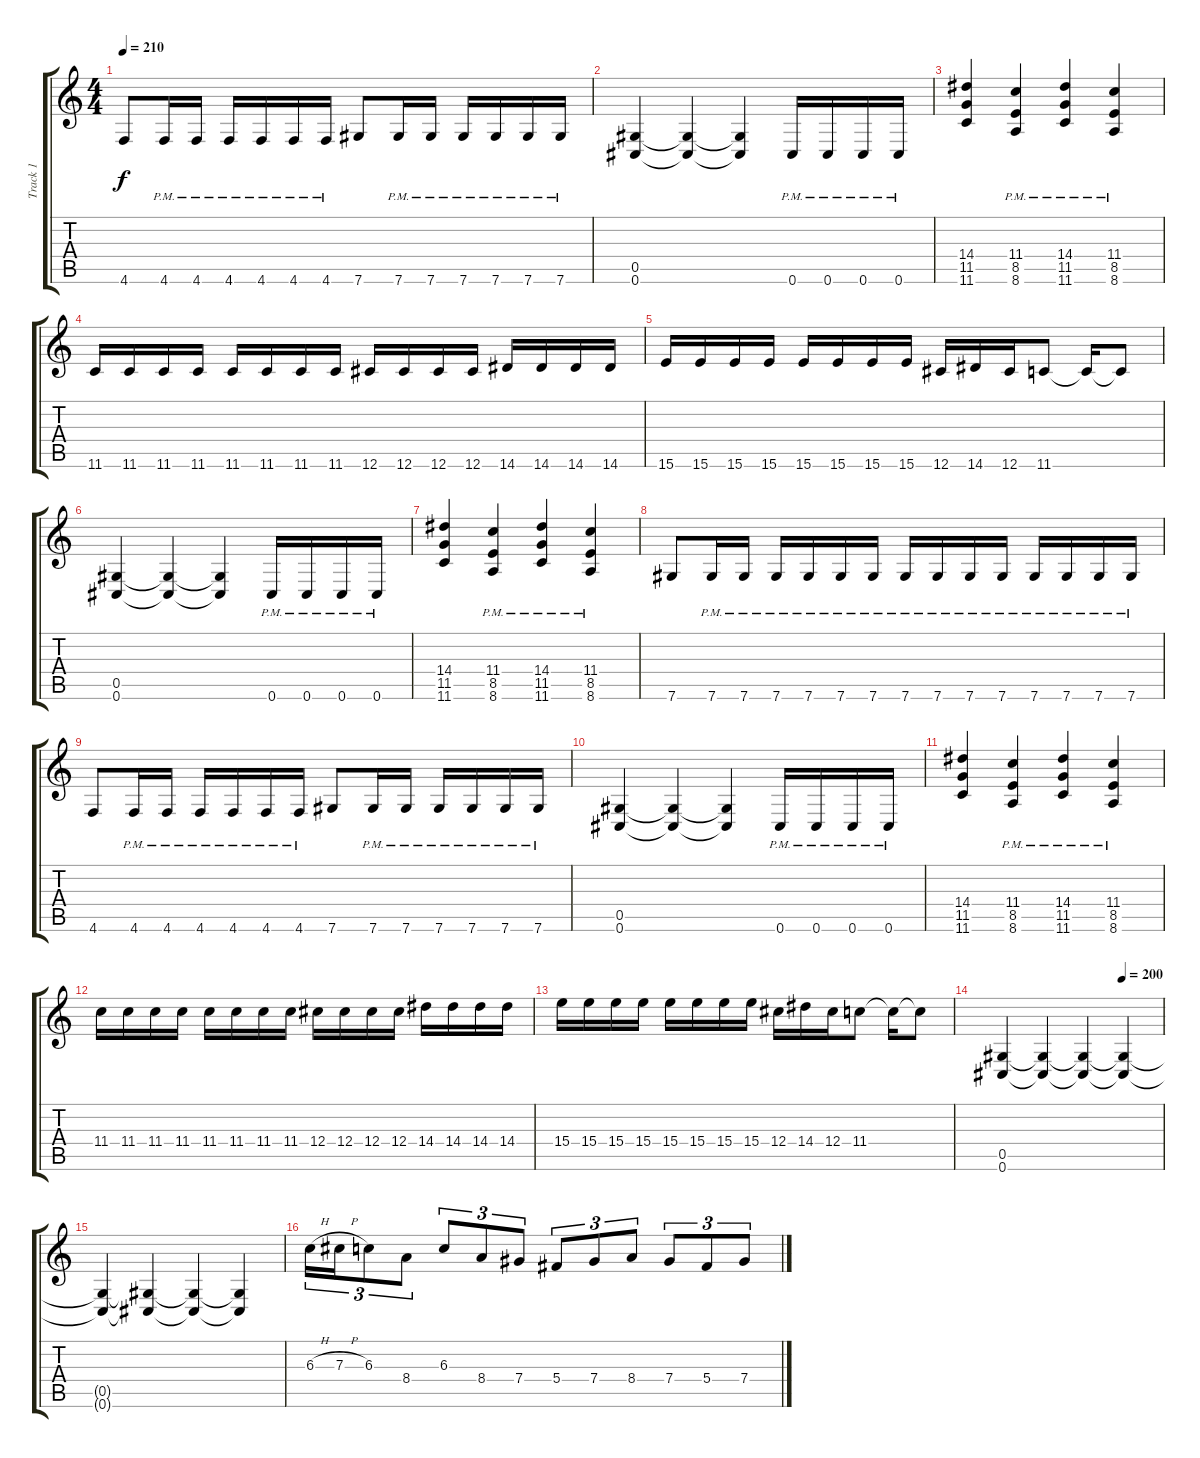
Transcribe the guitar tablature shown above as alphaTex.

\track ("Track 1" "Track 1") {instrument distortionguitar}
\staff {score tabs}
\tuning (Eb4 Bb3 Gb3 Db3 Ab2 Db2) {hide}
\ts (4 4)
\tempo 210
\clef g2
\ks c
4.6.8{dy f} 4.6{pm}.16 4.6{pm}.16 4.6{pm}.16 4.6{pm}.16 4.6{pm}.16 4.6{pm}.16 7.6.8 7.6{pm}.16 7.6{pm}.16 7.6{pm}.16 7.6{pm}.16 7.6{pm}.16 7.6{pm}.16 |
(0.5 0.6).4 (0.5{t} 0.6{t}).4 (0.5{t} 0.6{t}).4 0.6{pm}.16 0.6{pm}.16 0.6{pm}.16 0.6{pm}.16 |
(14.4 11.5 11.6).4 (11.4{pm} 8.5{pm} 8.6{pm}).4 (14.4{pm} 11.5{pm} 11.6{pm}).4 (11.4{pm} 8.5{pm} 8.6{pm}).4 |
11.6.16 11.6.16 11.6.16 11.6.16 11.6.16 11.6.16 11.6.16 11.6.16 12.6.16 12.6.16 12.6.16 12.6.16 14.6.16 14.6.16 14.6.16 14.6.16 |
15.6.16 15.6.16 15.6.16 15.6.16 15.6.16 15.6.16 15.6.16 15.6.16 12.6.16 14.6.16 12.6.16 11.6.8 11.6{t}.16 11.6{t}.8 |
(0.5 0.6).4 (0.5{t} 0.6{t}).4 (0.5{t} 0.6{t}).4 0.6{pm}.16 0.6{pm}.16 0.6{pm}.16 0.6{pm}.16 |
(14.4 11.5 11.6).4 (11.4{pm} 8.5{pm} 8.6{pm}).4 (14.4{pm} 11.5{pm} 11.6{pm}).4 (11.4{pm} 8.5{pm} 8.6{pm}).4 |
7.6.8 7.6{pm}.16 7.6{pm}.16 7.6{pm}.16 7.6{pm}.16 7.6{pm}.16 7.6{pm}.16 7.6{pm}.16 7.6{pm}.16 7.6{pm}.16 7.6{pm}.16 7.6{pm}.16 7.6{pm}.16 7.6{pm}.16 7.6{pm}.16 |
4.6.8 4.6{pm}.16 4.6{pm}.16 4.6{pm}.16 4.6{pm}.16 4.6{pm}.16 4.6{pm}.16 7.6.8 7.6{pm}.16 7.6{pm}.16 7.6{pm}.16 7.6{pm}.16 7.6{pm}.16 7.6{pm}.16 |
(0.5 0.6).4 (0.5{t} 0.6{t}).4 (0.5{t} 0.6{t}).4 0.6{pm}.16 0.6{pm}.16 0.6{pm}.16 0.6{pm}.16 |
(14.4 11.5 11.6).4 (11.4{pm} 8.5{pm} 8.6{pm}).4 (14.4{pm} 11.5{pm} 11.6{pm}).4 (11.4{pm} 8.5{pm} 8.6{pm}).4 |
11.4.16 11.4.16 11.4.16 11.4.16 11.4.16 11.4.16 11.4.16 11.4.16 12.4.16 12.4.16 12.4.16 12.4.16 14.4.16 14.4.16 14.4.16 14.4.16 |
15.4.16 15.4.16 15.4.16 15.4.16 15.4.16 15.4.16 15.4.16 15.4.16 12.4.16 14.4.16 12.4.16 11.4.8 11.4{t}.16 11.4{t}.8 |
\tempo (200 0.75)
(0.5 0.6).4 (0.5{t} 0.6{t}).4 (0.5{t} 0.6{t}).4 (0.5{t} 0.6{t}).4 |
(0.5{t} 0.6{t}).4 (0.5{t} 0.6{t}).4 (0.5{t} 0.6{t}).4 (0.5{t} 0.6{t}).4 |
6.3{h}.16{tu (3 2)} 7.3{h}.16{tu (3 2)} 6.3.8{tu (3 2)} 8.4.8{tu (3 2)} 6.3.8{tu (3 2)} 8.4.8{tu (3 2)} 7.4.8{tu (3 2)} 5.4.8{tu (3 2)} 7.4.8{tu (3 2)} 8.4.8{tu (3 2)} 7.4.8{tu (3 2)} 5.4.8{tu (3 2)} 7.4.8{tu (3 2)}
